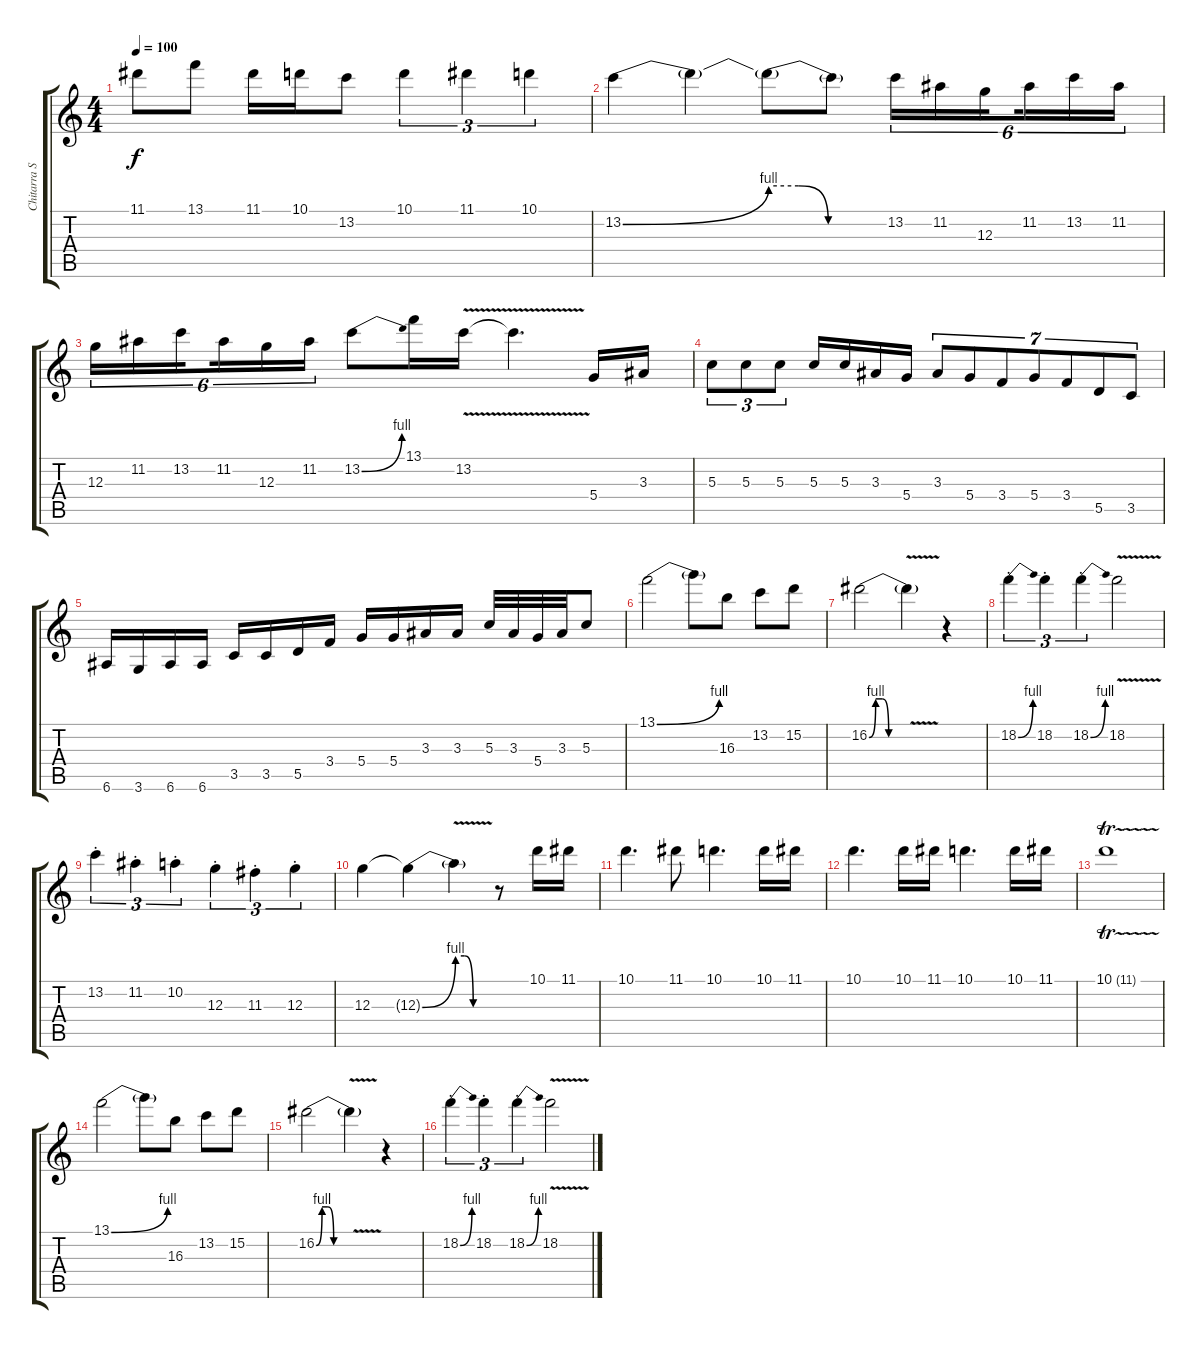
\track ("Chitarra Solista" "Chitarra S") {instrument overdrivenguitar}
\staff {score tabs}
\tuning (E4 B3 G3 D3 A2 E2) {hide}
\ts (4 4)
\tempo 100
\clef g2
\ks c
11.1.8{dy f} 13.1.8 11.1.16 10.1.16 13.2.8 10.1.4{tu (3 2)} 11.1.4{tu (3 2)} 10.1.4{tu (3 2)} |
13.2{be (bend 0 0 60 4)}.4 13.2{t}.4 13.2{be (custom 0 4 15 4 30 0 60 0) t}.8 13.2{t}.8 13.2.16{tu (6 4)} 11.2.16{tu (6 4)} 12.3.16{tu (6 4) beam splitsecondary} 11.2.16{tu (6 4)} 13.2.16{tu (6 4)} 11.2.16{tu (6 4)} |
12.3.16{tu (6 4)} 11.2.16{tu (6 4)} 13.2.16{tu (6 4) beam splitsecondary} 11.2.16{tu (6 4)} 12.3.16{tu (6 4)} 11.2.16{tu (6 4)} 13.2{be (bend 0 0 60 4)}.8 13.1.16 13.2{v}.16 13.2{t}.4{d} 5.4.16 3.3.16 |
5.3.8{tu (3 2)} 5.3.8{tu (3 2)} 5.3.8{tu (3 2)} 5.3.16 5.3.16 3.3.16 5.4.16 3.3.8{tu (7 4)} 5.4.8{tu (7 4)} 3.4.8{tu (7 4)} 5.4.8{tu (7 4)} 3.4.8{tu (7 4)} 5.5.8{tu (7 4)} 3.5.8{tu (7 4)} |
6.6.16 3.6.16 6.6.16 6.6.16 3.5.16 3.5.16 5.5.16 3.4.16 5.4.16 5.4.16 3.3.16 3.3.16 5.3.32 3.3.32 5.4.32 3.3.32 5.3.8 |
13.1{be (bend 0 0 60 4)}.2 13.1{t}.8 16.3.8 13.2.8 15.2.8 |
16.2{be (custom 0 0 10 4 20 4 30 0 60 0)}.2 16.2{v t}.4 r.4 |
18.2{be (bend 0 0 60 4) st}.4{tu (3 2)} 18.2{st}.4{tu (3 2)} 18.2{be (bend 0 0 60 4) st}.4{tu (3 2)} 18.2{v}.2 |
13.2{st}.4{tu (3 2)} 11.2{st}.4{tu (3 2)} 10.2{st}.4{tu (3 2)} 12.3{st}.4{tu (3 2)} 11.3{st}.4{tu (3 2)} 12.3{st}.4{tu (3 2)} |
12.3.4 12.3{be (bend 0 0 60 4) t}.4 12.3{be (custom 0 4 15 4 30 0 60 0) v t}.4 r.8 10.1.16 11.1.16 |
10.1.4{d} 11.1.8 10.1.4{d} 10.1.16 11.1.16 |
10.1.4{d} 10.1.16 11.1.16 10.1.4{d} 10.1.16 11.1.16 |
10.1{tr (11 32)}.1 |
13.1{be (bend 0 0 60 4)}.2 13.1{t}.8 16.3.8 13.2.8 15.2.8 |
16.2{be (custom 0 0 10 4 20 4 30 0 60 0)}.2 16.2{v t}.4 r.4 |
18.2{be (bend 0 0 60 4) st}.4{tu (3 2)} 18.2{st}.4{tu (3 2)} 18.2{be (bend 0 0 60 4) st}.4{tu (3 2)} 18.2{v}.2
